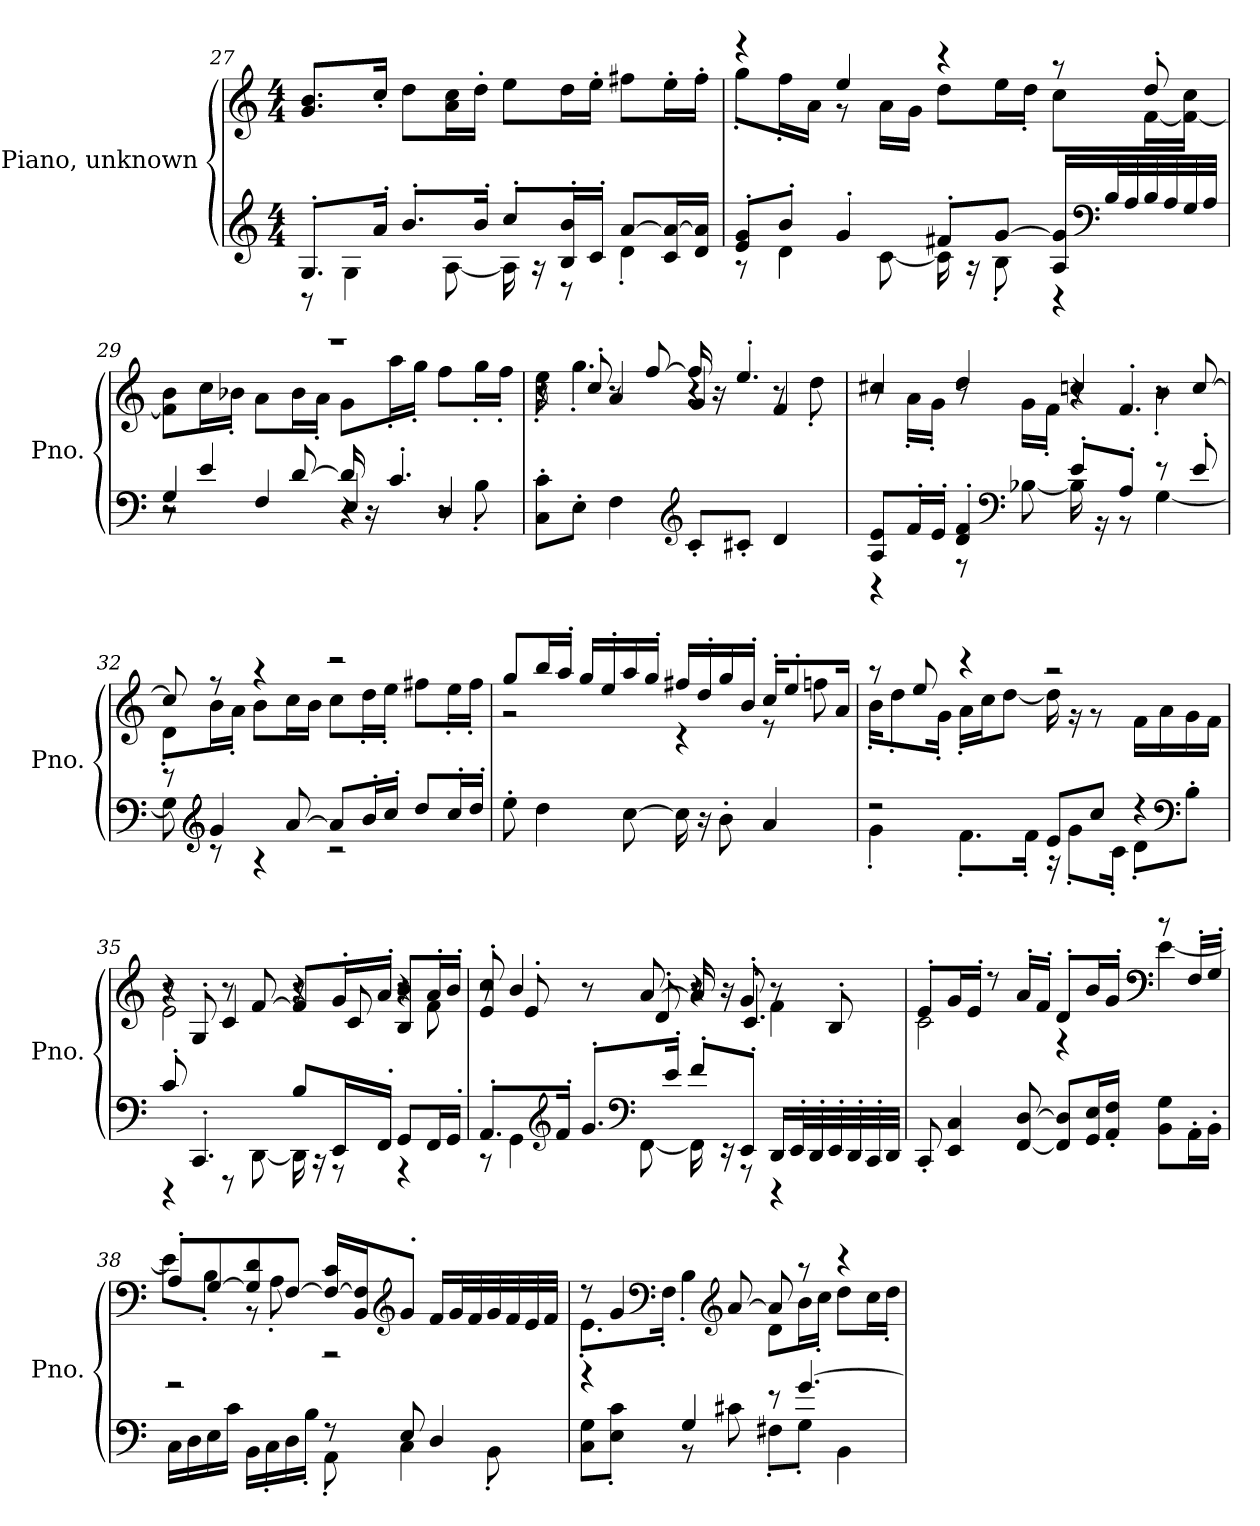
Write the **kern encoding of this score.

**kern	**kern
*part1	*part1
*staff2	*staff1
*I"Piano, unknown	*
*I'Pno.	*
!!LO:LB:g=z
*clefG2	*clefG2
*k[]	*k[]
*M4/4	*M4/4
=27	=27
*^	*
8.G'/L	8r	8.g/ 8.b/L
.	4G\	.
16a'/Jk	.	16cc'/Jk
8.b'/L	.	8dd\L
.	[8A\	16a\ 16cc\L
16b'/Jk	.	16dd'\JJ
8cc'/L	16A\]	8ee\L
.	16r	.
16B/' 16b/'L	8r	16dd\L
16c'/JJ	.	16ee'\JJ
[8a/L	4d'\	8ff#X\L
16c/ 16a/_L	.	16ee'\L
16d/ 16a/]JJ	.	16ff#'\JJ
=28	=28	=28
*	*	*^
8e/' 8g/'L	8r	4r	8gg'\L
8b'/J	4d\	.	16ff'\L
.	.	.	16a\JJ
4g'/	.	4ee/	8r
.	[8c\	.	16a\LL
.	.	.	16g\JJ
8f#X'/L	16c\]	4r	8dd\L
.	16r	.	.
[8g/J	8B'\	.	16ee\L
.	.	.	16dd'\JJ
16A/ 16g/]LL	4r	8r	8cc\L
*clefF4	*	*	*
32B/L	.	.	.
32A/	.	.	.
32B/	.	8dd'/	[16f\L
32A/	.	.	.
32G/	.	.	16f\_ 16cc\JJ
32A/JJJ	.	.	.
!!LO:LB:g=z	!!
=29	=29	=29	=29
*	*^	*	*
8r	2r	4G/	1r	8f\] 8b\L
4e/	.	.	.	16cc\L
.	.	.	.	16b-X'\JJ
.	.	4F/	.	8a\L
[8d/	.	.	.	16b-\L
.	.	.	.	16a'\JJ
16d/]	4r	4E/	.	8g\L
16r	.	.	.	.
4.c'/	.	.	.	16aa'\L
.	.	.	.	16gg'\JJ
.	8r	4D/	.	8ff\L
.	8B'\	.	.	16gg'\L
.	.	.	.	16ff'\JJ
*v	*v	*v	*	*
=30	=30	=30
*	*	*^
8C\' 8c\'L	4r	8ee'\	8r
8E'\J	.	4.gg'\	8cc'/
4F\	8r	.	4a/
.	[8ff/	.	.
*clefG2	*	*	*
8c'/L	16ff/]	4r	4g/
.	16r	.	.
8c#X'/J	4.ee'/	.	.
4d/	.	8r	4f/
.	.	8dd'\	.
=31	=31	=31	=31
*^	*	*	*
8A/ 8e/L	4r	4cc#X/	8r	2r
16f'/L	.	.	16a'\LL	.
16e'/JJ	.	.	16g'\JJ	.
4d/' 4f/'	8r	4dd/	8r	.
*clefF4	*	*	*	*
.	[8B-X\	.	16g\LL	.
.	.	.	16f'\JJ	.
8e'/L	16B-\]	4ccn/	4r	8r
.	16r	.	.	.
8A'/J	8r	.	.	4.f'/
8r	[4G\	8r	4b'\	.
8e'/	.	[8cc/	.	.
*	*	*	*v	*v
!!LO:LB:g=z
=32	=32	=32	=32
8r	8G\]	8cc/]	8d'\L
*clefG2	*	*	*
4g/	8r	8r	16b\L
.	.	.	16a'\JJ
.	4r	4r	8b\L
[8a/	.	.	16cc\L
.	.	.	16b\JJ
8a/L]	2r	2r	8cc\L
16b'/L	.	.	16dd'\L
16cc'/JJ	.	.	16ee'\JJ
8dd/L	.	.	8ff#X\L
16cc'/L	.	.	16ee'\L
16dd'/JJ	.	.	16ff#'\JJ
*v	*v	*	*
=33	=33	=33
8ee'\	8gg/L	2r
4dd\	16bb/L	.
.	16aa'/JJ	.
.	16gg/LL	.
.	16ee'/	.
[8cc\	16aa/	.
.	16gg'/JJ	.
16cc\]	16ff#X/LL	4r
16r	16dd'/	.
8b'\	16gg/	.
.	16b'/JJ	.
4a/	16cc'/KL	8r
.	8ee'/	.
.	.	8ffn\
.	16a/Jk	.
!!LO:LB:g=z	!!
=34	=34	=34
*^	*	*
2r	4g'\	8r	16b'\KL
.	.	.	8dd'\
.	.	8ee/	.
.	.	.	16g'\Jk
.	8.f'\L	4r	16a'\LL
.	.	.	16cc\J
.	.	.	[8dd\J
.	16f'\Jk	.	.
8e/L	16r	2r	16dd\]
.	8g'\L	.	16r
8cc/J	.	.	8r
.	16c'\Jk	.	.
4r	8d'\L	.	16f\LL
.	.	.	16a\
*clefF4	*	*	*
.	8B'\J	.	16g\
.	.	.	16f\JJ
=35	=35	=35	=35
*	*	*	*^
8c'/	4r	8r	2e\	4r
4.CC'/	.	8G'/	.	.
.	8r	8r	.	4c/
.	[8DD\	[8f/	.	.
8B/L	16DD\]	8f/L]	4r	8r
.	16r	.	.	.
16EE/L	8r	16g'/L	.	8c/
16FF'/JJ	.	16a'/JJ	.	.
8GG/L	4r	8B/ 8b/L	8r	4r
16FF/L	.	16a'/L	8f\	.
16GG'/JJ	.	16b'/JJ	.	.
!!LO:LB:g=z	!!	!!
=36	=36	=36	=36	=36
8.AA'/L	8r	8e/' 8cc/'	2r	8r
.	4GG\	4b/	.	8e'/
*clefG2	*	*	*	*
16f'/Jk	.	.	.	.
8.g'/L	.	.	.	8r
*clefF4	*	*	*	*
.	[8FF\	[8a/	.	8d'/
16e'/Jk	.	.	.	.
8f'/L	16FF\]	16a/]	4r	8r
.	16r	16r	.	.
8EE'/J	8r	8g'/	.	4.c'/
16DD/LL	4r	8r	4f\	.
32EE'/L	.	.	.	.
32DD'/	.	.	.	.
32EE'/	.	8B'/	.	.
32DD'/	.	.	.	.
32CC'/	.	.	.	.
32DD/JJJ	.	.	.	.
*v	*v	*	*	*
*	*	*v	*v
=37	=37	=37
8CC'/	8e'/L	2c\
4EE/ 4C/	16g/L	.
.	16e'/JJ	.
.	8r	.
[8FF/ [8D/	16a'/LL	.
.	16f'/JJ	.
8FF/] 8D/]L	8d'/L	4r
16GG/ 16E/L	16b/L	.
16AA/' 16F/'JJ	16g'/JJ	.
*	*clefF4	*
8BB\ 8G\L	8r	[4e\
16AA'\L	16F'/LL	.
16BB'\JJ	16G'/JJ	.
!!LO:PB:g=z	!!
=38	=38	=38
*^	*	*
2r	16C\LL	8A'/L	8e\L]
.	16D\	.	.
.	16E\	[8G/	8B'\J
.	16c\JJ	.	.
.	16BB\LL	8G/] 8d/	8r
.	16C'\	.	.
.	16D\	[8F/J	8A'\
.	16B'\JJ	.	.
8r	8AA'\	16F/_ 16c/LL	2r
.	.	16BB/ 16F/]J	.
*	*	*clefG2	*
8E/	4C\	8g'/J	.
4D/	.	16f/LL	.
.	.	32g/L	.
.	.	32f/	.
.	8BB'\	32g/	.
.	.	32f/	.
.	.	32e/	.
.	.	32f/JJJ	.
=39	=39	=39	=39
4r	8C\ 8G\L	8r	8.e'\L
.	8E\' 8c\'J	4g/	.
*	*	*clefF4	*
.	.	.	16F'\Jk
4G/	8r	.	4B'\
*	*	*clefG2	*
.	8c#X\	[8a/	.
8r	8F#X'\L	8a/]	8d\L
[4.g/	8G'\J	8r	16b\L
.	.	.	16cc'\JJ
.	4BB\	4r	8dd\L
.	.	.	16cc\L
.	.	.	16dd'\JJ
*v	*v	*	*
*	*v	*v
=	=
*-	*-
